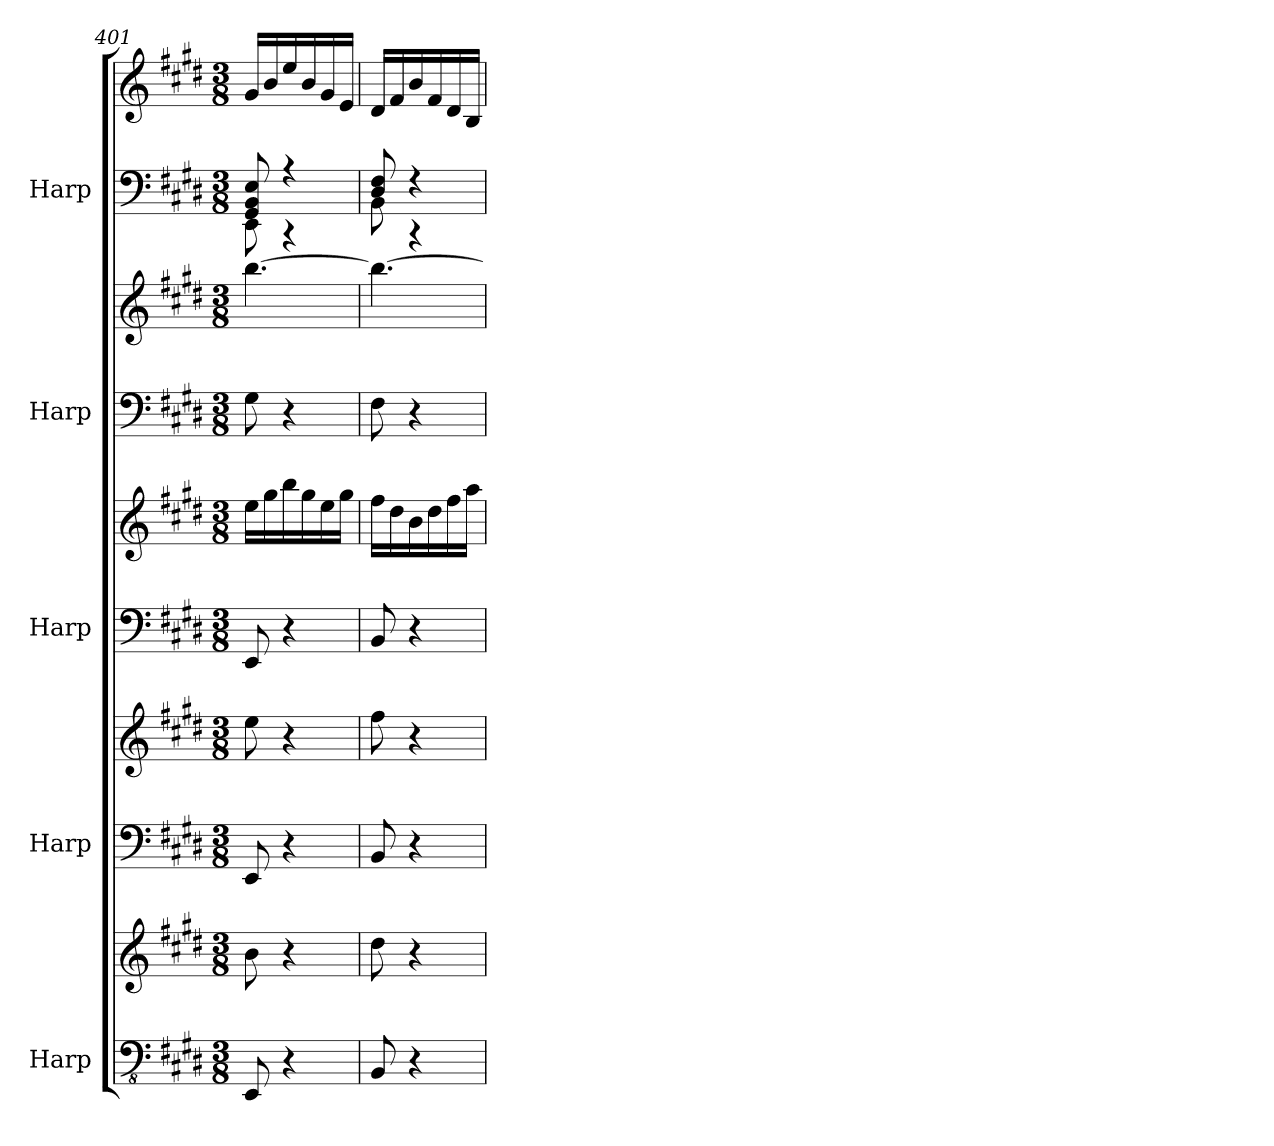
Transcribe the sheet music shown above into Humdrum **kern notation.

**kern	**kern	**kern	**kern	**kern	**kern	**kern	**kern	**kern	**kern
*part5	*part5	*part4	*part4	*part3	*part3	*part2	*part2	*part1	*part1
*staff10	*staff9	*staff8	*staff7	*staff6	*staff5	*staff4	*staff3	*staff2	*staff1
*I"Harp	*	*I"Harp	*	*I"Harp	*	*I"Harp	*	*I"Harp	*
*I'Hp	*	*I'Hp	*	*I'Hp	*	*I'Hp	*	*I'Hp	*
*clefFv4	*clefG2	*clefF4	*clefG2	*clefF4	*clefG2	*clefF4	*clefG2	*clefF4	*clefG2
*k[f#c#g#d#]	*k[f#c#g#d#]	*k[f#c#g#d#]	*k[f#c#g#d#]	*k[f#c#g#d#]	*k[f#c#g#d#]	*k[f#c#g#d#]	*k[f#c#g#d#]	*k[f#c#g#d#]	*k[f#c#g#d#]
*M3/8	*M3/8	*M3/8	*M3/8	*M3/8	*M3/8	*M3/8	*M3/8	*M3/8	*M3/8
=401	=401	=401	=401	=401	=401	=401	=401	=401	=401
*	*	*	*	*	*	*	*	*^	*
8EEE/	8b\	8EE/	8ee\	8EE/	16ee\LL	8G#\	[4.bb\	8GG#/ 8BB/ 8E/	8EE\	16g#/LL
.	.	.	.	.	16gg#\	.	.	.	.	16b/
4r	4r	4r	4r	4r	16bb\	4r	.	4r	4rCC	16ee/
.	.	.	.	.	16gg#\	.	.	.	.	16b/
.	.	.	.	.	16ee\	.	.	.	.	16g#/
.	.	.	.	.	16gg#\JJ	.	.	.	.	16e/JJ
=402	=402	=402	=402	=402	=402	=402	=402	=402	=402	=402
8BBB/	8dd#\	8BB/	8ff#\	8BB/	16ff#\LL	8F#\	4.bb\_	8D#/ 8F#/	8BB\	16d#/LL
.	.	.	.	.	16dd#\	.	.	.	.	16f#/
4r	4r	4r	4r	4r	16b\	4r	.	4rF	4rCC	16b/
.	.	.	.	.	16dd#\	.	.	.	.	16f#/
.	.	.	.	.	16ff#\	.	.	.	.	16d#/
.	.	.	.	.	16aa\JJ	.	.	.	.	16B/JJ
*	*	*	*	*	*	*	*	*v	*v	*
=	=	=	=	=	=	=	=	=	=
*-	*-	*-	*-	*-	*-	*-	*-	*-	*-
